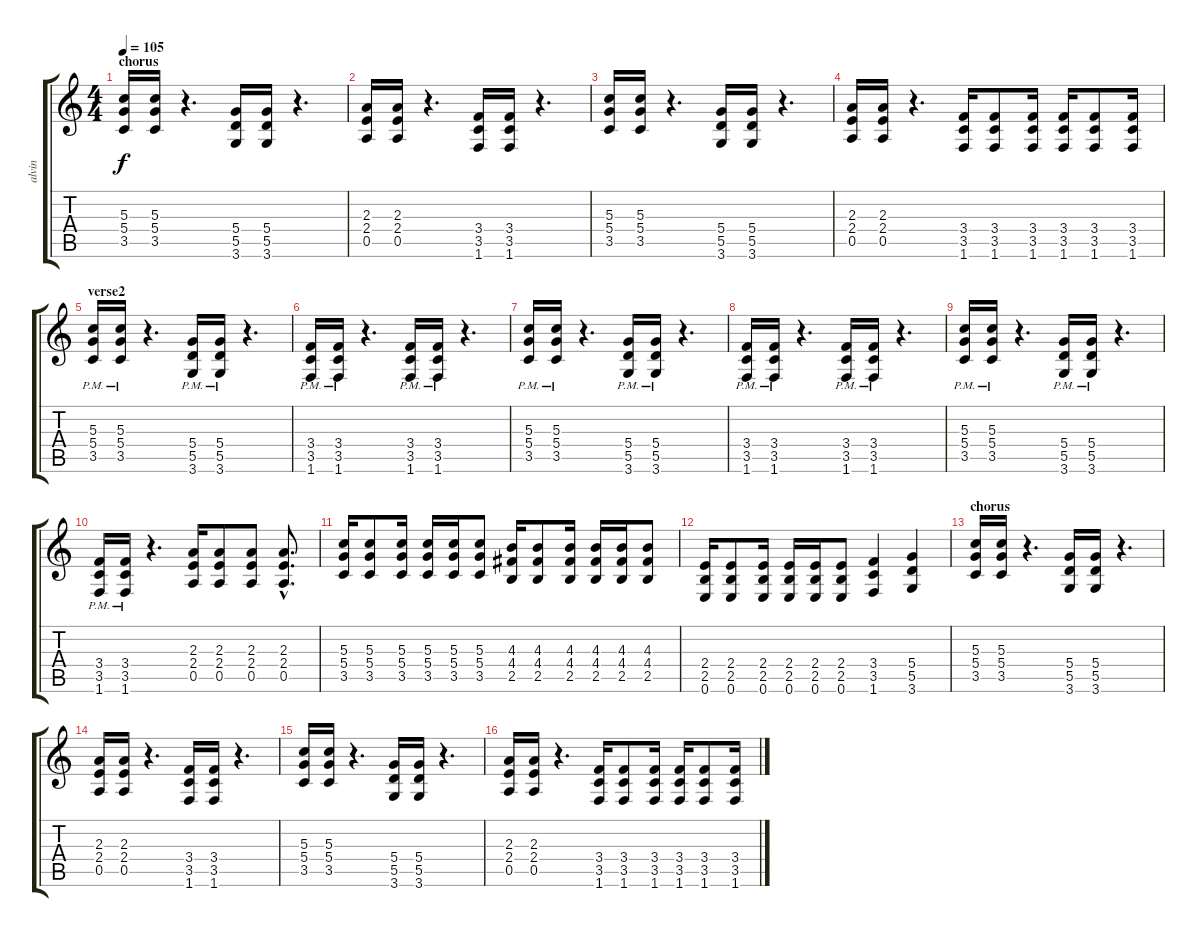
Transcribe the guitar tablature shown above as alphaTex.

\track ("alvin" "alvin") {instrument distortionguitar}
\staff {score tabs}
\tuning (E4 B3 G3 D3 A2 E2) {hide}
\ts (4 4)
\section ("" "chorus")
\tempo 105
\clef g2
\ks c
(5.3 5.4 3.5).16{dy f} (5.3 5.4 3.5).16 r.4{d} (5.4 5.5 3.6).16 (5.4 5.5 3.6).16 r.4{d} |
(2.3 2.4 0.5).16 (2.3 2.4 0.5).16 r.4{d} (3.4 3.5 1.6).16 (3.4 3.5 1.6).16 r.4{d} |
(5.3 5.4 3.5).16 (5.3 5.4 3.5).16 r.4{d} (5.4 5.5 3.6).16 (5.4 5.5 3.6).16 r.4{d} |
(2.3 2.4 0.5).16 (2.3 2.4 0.5).16 r.4{d} (3.4 3.5 1.6).16 (3.4 3.5 1.6).8 (3.4 3.5 1.6).16 (3.4 3.5 1.6).16 (3.4 3.5 1.6).8 (3.4 3.5 1.6).16 |
\section ("" "verse2")
(5.3 5.4{pm} 3.5{pm}).16 (5.3{pm} 5.4{pm} 3.5{pm}).16 r.4{d} (5.4{pm} 5.5{pm} 3.6{pm}).16 (5.4{pm} 5.5{pm} 3.6{pm}).16 r.4{d} |
(3.4{pm} 3.5{pm} 1.6{pm}).16 (3.4{pm} 3.5{pm} 1.6{pm}).16 r.4{d} (3.4{pm} 3.5{pm} 1.6{pm}).16 (3.4{pm} 3.5{pm} 1.6{pm}).16 r.4{d} |
(5.3 5.4{pm} 3.5{pm}).16 (5.3{pm} 5.4{pm} 3.5{pm}).16 r.4{d} (5.4{pm} 5.5{pm} 3.6{pm}).16 (5.4{pm} 5.5{pm} 3.6{pm}).16 r.4{d} |
(3.4{pm} 3.5{pm} 1.6{pm}).16 (3.4{pm} 3.5{pm} 1.6{pm}).16 r.4{d} (3.4{pm} 3.5{pm} 1.6{pm}).16 (3.4{pm} 3.5{pm} 1.6{pm}).16 r.4{d} |
(5.3 5.4{pm} 3.5{pm}).16 (5.3{pm} 5.4{pm} 3.5{pm}).16 r.4{d} (5.4{pm} 5.5{pm} 3.6{pm}).16 (5.4{pm} 5.5{pm} 3.6{pm}).16 r.4{d} |
(3.4{pm} 3.5{pm} 1.6{pm}).16 (3.4{pm} 3.5{pm} 1.6{pm}).16 r.4{d} (2.3 2.4 0.5).16 (2.3 2.4 0.5).8 (2.3 2.4 0.5).8 (2.3{hac} 2.4{hac} 0.5{hac}).8{d} |
(5.3 5.4 3.5).16 (5.3 5.4 3.5).8 (5.3 5.4 3.5).16 (5.3 5.4 3.5).16 (5.3 5.4 3.5).16 (5.3 5.4 3.5).8 (4.3 4.4 2.5).16 (4.3 4.4 2.5).8 (4.3 4.4 2.5).16 (4.3 4.4 2.5).16 (4.3 4.4 2.5).16 (4.3 4.4 2.5).8 |
(2.4 2.5 0.6).16 (2.4 2.5 0.6).8 (2.4 2.5 0.6).16 (2.4 2.5 0.6).16 (2.4 2.5 0.6).16 (2.4 2.5 0.6).8 (3.4 3.5 1.6).4 (5.4 5.5 3.6).4 |
\section ("" "chorus")
(5.3 5.4 3.5).16 (5.3 5.4 3.5).16 r.4{d} (5.4 5.5 3.6).16 (5.4 5.5 3.6).16 r.4{d} |
(2.3 2.4 0.5).16 (2.3 2.4 0.5).16 r.4{d} (3.4 3.5 1.6).16 (3.4 3.5 1.6).16 r.4{d} |
(5.3 5.4 3.5).16 (5.3 5.4 3.5).16 r.4{d} (5.4 5.5 3.6).16 (5.4 5.5 3.6).16 r.4{d} |
(2.3 2.4 0.5).16 (2.3 2.4 0.5).16 r.4{d} (3.4 3.5 1.6).16 (3.4 3.5 1.6).8 (3.4 3.5 1.6).16 (3.4 3.5 1.6).16 (3.4 3.5 1.6).8 (3.4 3.5 1.6).16
